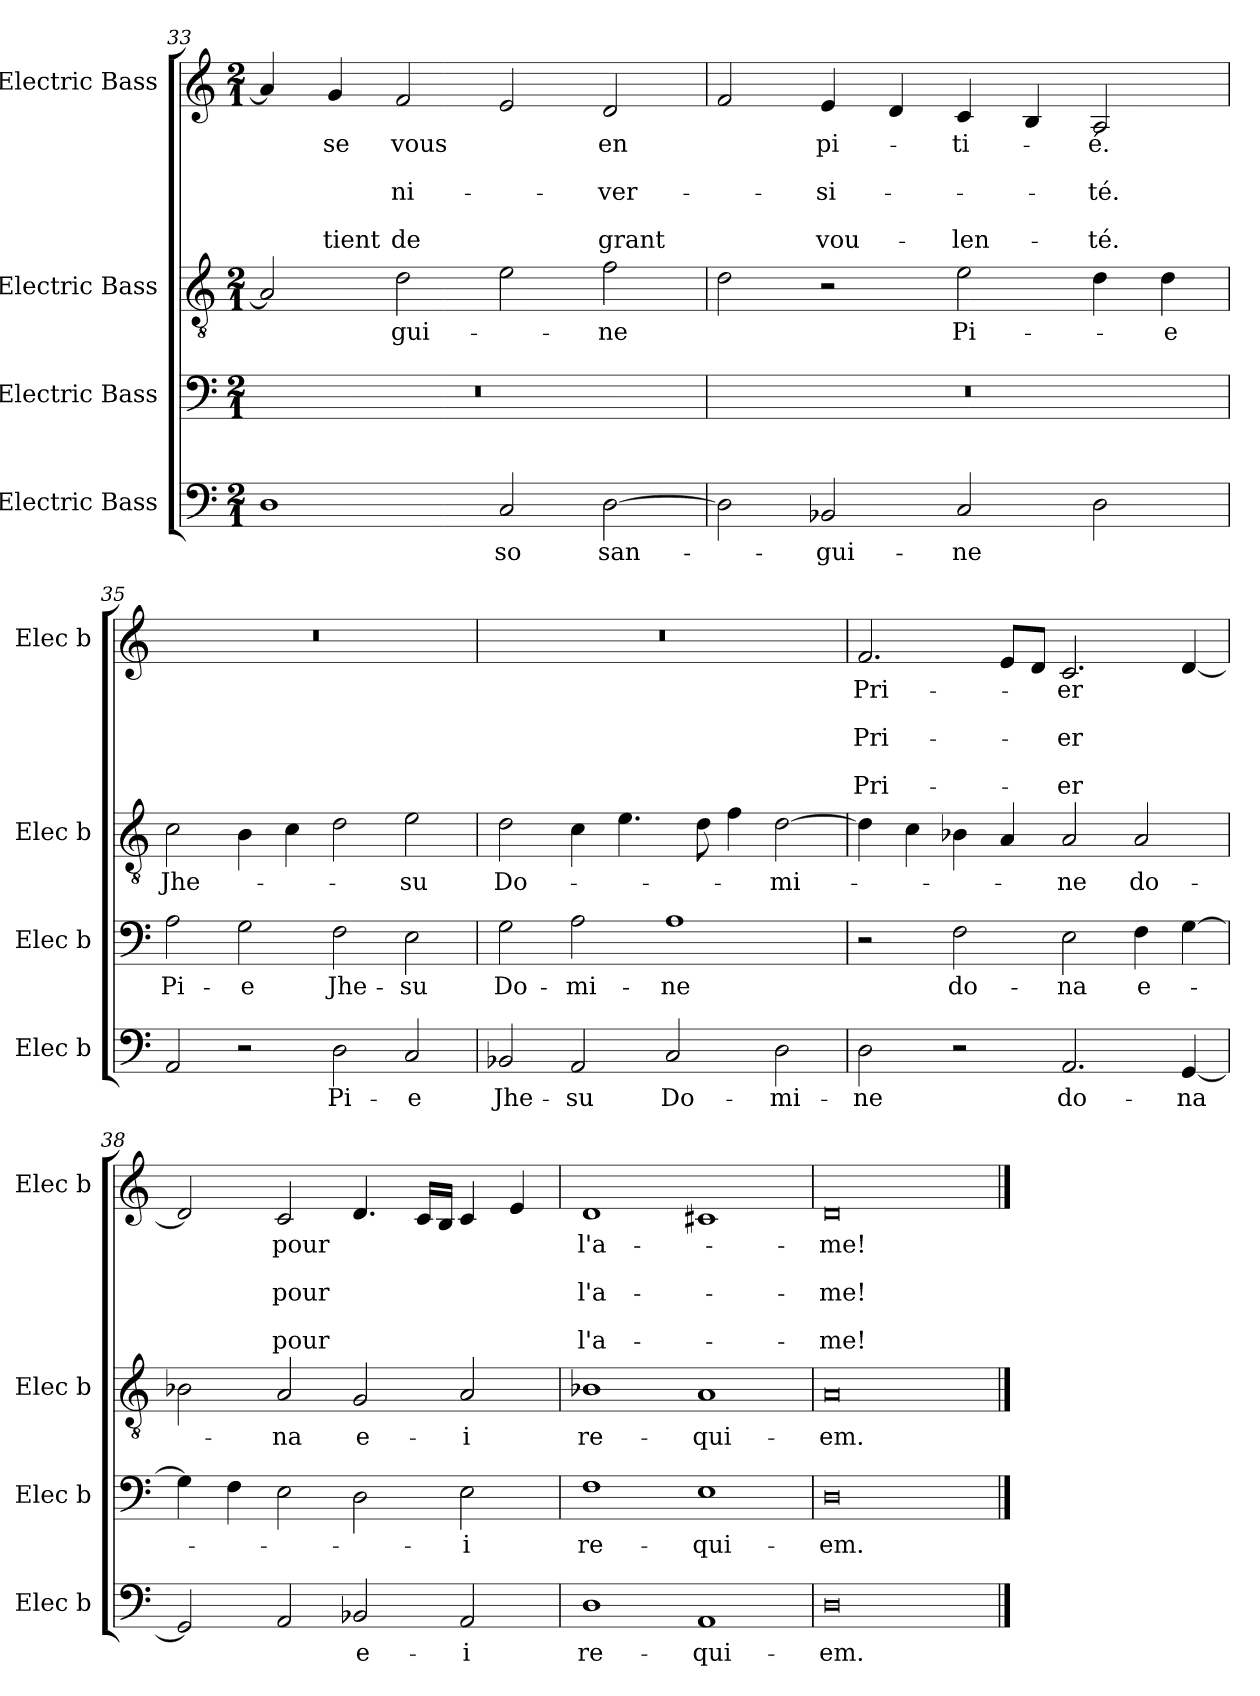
**kern	**text	**kern	**text	**kern	**text	**kern	**text	**text	**text	**text	**text
*part4	*part4	*part3	*part3	*part2	*part2	*part1	*part1	*part1	*part1	*part1	*part1
*staff4	*staff4	*staff3	*staff3	*staff2	*staff2	*staff1	*staff1	*staff1	*staff1	*staff1	*staff1
*I"Electric Bass	*	*I"Electric Bass	*	*I"Electric Bass	*	*I"Electric Bass	*	*	*	*	*
*I'Elec b	*	*I'Elec b	*	*I'Elec b	*	*I'Elec b	*	*	*	*	*
*clefF4	*	*clefF4	*	*clefGv2	*	*clefG2	*	*	*	*	*
*M2/1	*	*M2/1	*	*M2/1	*	*M2/1	*	*	*	*	*
=33	=33	=33	=33	=33	=33	=33	=33	=33	=33	=33	=33
1D	.	0r	.	2A/]	.	4a/]	.	.	.	.	.
!	!	!	!	!	!	!	!LO:LY:b	!	!	!	!LO:LY:b
.	.	.	.	.	.	4g/	-se	.	.	.	-tient
!	!	!	!	!	!LO:LY:b	!	!LO:LY:b	!	!LO:LY:b	!	!LO:LY:b
.	.	.	.	2d\	-gui-	2f/	vous	.	-ni-	.	de
!	!LO:LY:b	!	!	!	!	!	!	!	!	!	!
2C/	-so	.	.	2e\	.	2e/	.	.	.	.	.
!	!LO:LY:b	!	!	!	!LO:LY:b	!	!LO:LY:b	!	!LO:LY:b	!	!LO:LY:b
[2D\	san-	.	.	2f\	-ne	2d/	en	.	-ver-	.	grant
=34	=34	=34	=34	=34	=34	=34	=34	=34	=34	=34	=34
2D\]	.	0r	.	2d\	.	2f/	.	.	.	.	.
!	!LO:LY:b	!	!	!	!	!	!LO:LY:b	!	!LO:LY:b	!	!LO:LY:b
2BB-X/	-gui-	.	.	2r	.	4e/	pi-	.	-si-	.	vou-
.	.	.	.	.	.	4d/	.	.	.	.	.
!	!LO:LY:b	!	!	!	!LO:LY:b	!	!LO:LY:b	!	!	!	!LO:LY:b
2C/	-ne	.	.	2e\	Pi-	4c/	-ti-	.	.	.	-len-
.	.	.	.	.	.	4B/	.	.	.	.	.
!	!	!	!	!	!	!	!LO:LY:b	!	!LO:LY:b	!	!LO:LY:b
2D\	.	.	.	4d\	.	2A/	-é.	.	-té.	.	-té.
!	!	!	!	!	!LO:LY:b	!	!	!	!	!	!
.	.	.	.	4d\	-e	.	.	.	.	.	.
=35	=35	=35	=35	=35	=35	=35	=35	=35	=35	=35	=35
!	!	!	!LO:LY:b	!	!LO:LY:b	!	!	!	!	!	!
2AA/	.	2A\	Pi-	2c\	Jhe-	0r	.	.	.	.	.
!	!	!	!LO:LY:b	!	!	!	!	!	!	!	!
2r	.	2G\	-e	4B\	.	.	.	.	.	.	.
.	.	.	.	4c\	.	.	.	.	.	.	.
!	!LO:LY:b	!	!LO:LY:b	!	!	!	!	!	!	!	!
2D\	Pi-	2F\	Jhe-	2d\	.	.	.	.	.	.	.
!	!LO:LY:b	!	!LO:LY:b	!	!LO:LY:b	!	!	!	!	!	!
2C/	-e	2E\	-su	2e\	-su	.	.	.	.	.	.
!!LO:LB:g=z
=36	=36	=36	=36	=36	=36	=36	=36	=36	=36	=36	=36
!	!LO:LY:b	!	!LO:LY:b	!	!LO:LY:b	!	!	!	!	!	!
2BB-X/	Jhe-	2G\	Do-	2d\	Do-	0r	.	.	.	.	.
!	!LO:LY:b	!	!LO:LY:b	!	!	!	!	!	!	!	!
2AA/	-su	2A\	-mi-	4c\	.	.	.	.	.	.	.
.	.	.	.	4.e\	.	.	.	.	.	.	.
!	!LO:LY:b	!	!LO:LY:b	!	!	!	!	!	!	!	!
2C/	Do-	1A	-ne	.	.	.	.	.	.	.	.
.	.	.	.	8d\	.	.	.	.	.	.	.
.	.	.	.	4f\	.	.	.	.	.	.	.
!	!LO:LY:b	!	!	!	!LO:LY:b	!	!	!	!	!	!
2D\	-mi-	.	.	[2d\	-mi-	.	.	.	.	.	.
=37	=37	=37	=37	=37	=37	=37	=37	=37	=37	=37	=37
!	!LO:LY:b	!	!	!	!	!	!LO:LY:b	!	!LO:LY:b	!	!LO:LY:b
2D\	-ne	2r	.	4d\]	.	2.f/	Pri-	.	Pri-	.	Pri-
.	.	.	.	4c\	.	.	.	.	.	.	.
!	!	!	!LO:LY:b	!	!	!	!	!	!	!	!
2r	.	2F\	do-	4B-X\	.	.	.	.	.	.	.
.	.	.	.	4A/	.	8eL	.	.	.	.	.
.	.	.	.	.	.	8dJ	.	.	.	.	.
!	!LO:LY:b	!	!LO:LY:b	!	!LO:LY:b	!	!LO:LY:b	!	!LO:LY:b	!	!LO:LY:b
2.AA/	do-	2E\	-na	2A/	-ne	2.c/	-er	.	-er	.	-er
!	!	!	!LO:LY:b	!	!LO:LY:b	!	!	!	!	!	!
.	.	4F\	e-	2A/	do-	.	.	.	.	.	.
!	!LO:LY:b	!	!	!	!	!	!	!	!	!	!
[4GG/	-na	[4G\	.	.	.	[4d/	.	.	.	.	.
=38	=38	=38	=38	=38	=38	=38	=38	=38	=38	=38	=38
2GG/]	.	4G\]	.	2B-X\	.	2d/]	.	.	.	.	.
.	.	4F\	.	.	.	.	.	.	.	.	.
!	!	!	!	!	!LO:LY:b	!	!LO:LY:b	!	!LO:LY:b	!	!LO:LY:b
2AA/	.	2E\	.	2A/	-na	2c/	pour	.	pour	.	pour
!	!LO:LY:b	!	!	!	!LO:LY:b	!	!	!	!	!	!
2BB-X/	e-	2D\	.	2G/	e-	4.d/	.	.	.	.	.
.	.	.	.	.	.	16cLL	.	.	.	.	.
.	.	.	.	.	.	16BJJ	.	.	.	.	.
!	!LO:LY:b	!	!LO:LY:b	!	!LO:LY:b	!	!	!	!	!	!
2AA/	-i	2E\	-i	2A/	-i	4c/	.	.	.	.	.
.	.	.	.	.	.	4e/	.	.	.	.	.
=39	=39	=39	=39	=39	=39	=39	=39	=39	=39	=39	=39
!	!LO:LY:b	!	!LO:LY:b	!	!LO:LY:b	!	!LO:LY:b	!	!LO:LY:b	!	!LO:LY:b
1D	re-	1F	re-	1B-X	re-	1d	l'a-	.	l'a-	.	l'a-
!	!LO:LY:b	!	!LO:LY:b	!	!LO:LY:b	!	!	!	!	!	!
1AA	-qui-	1E	-qui-	1A	-qui-	1c#X	.	.	.	.	.
=40	=40	=40	=40	=40	=40	=40	=40	=40	=40	=40	=40
!	!LO:LY:b	!	!LO:LY:b	!	!LO:LY:b	!	!LO:LY:b	!	!LO:LY:b	!	!LO:LY:b
0D	-em.	0D	-em.	0A	-em.	0d	-me!	.	-me!	.	-me!
==	==	==	==	==	==	==	==	==	==	==	==
*-	*-	*-	*-	*-	*-	*-	*-	*-	*-	*-	*-
